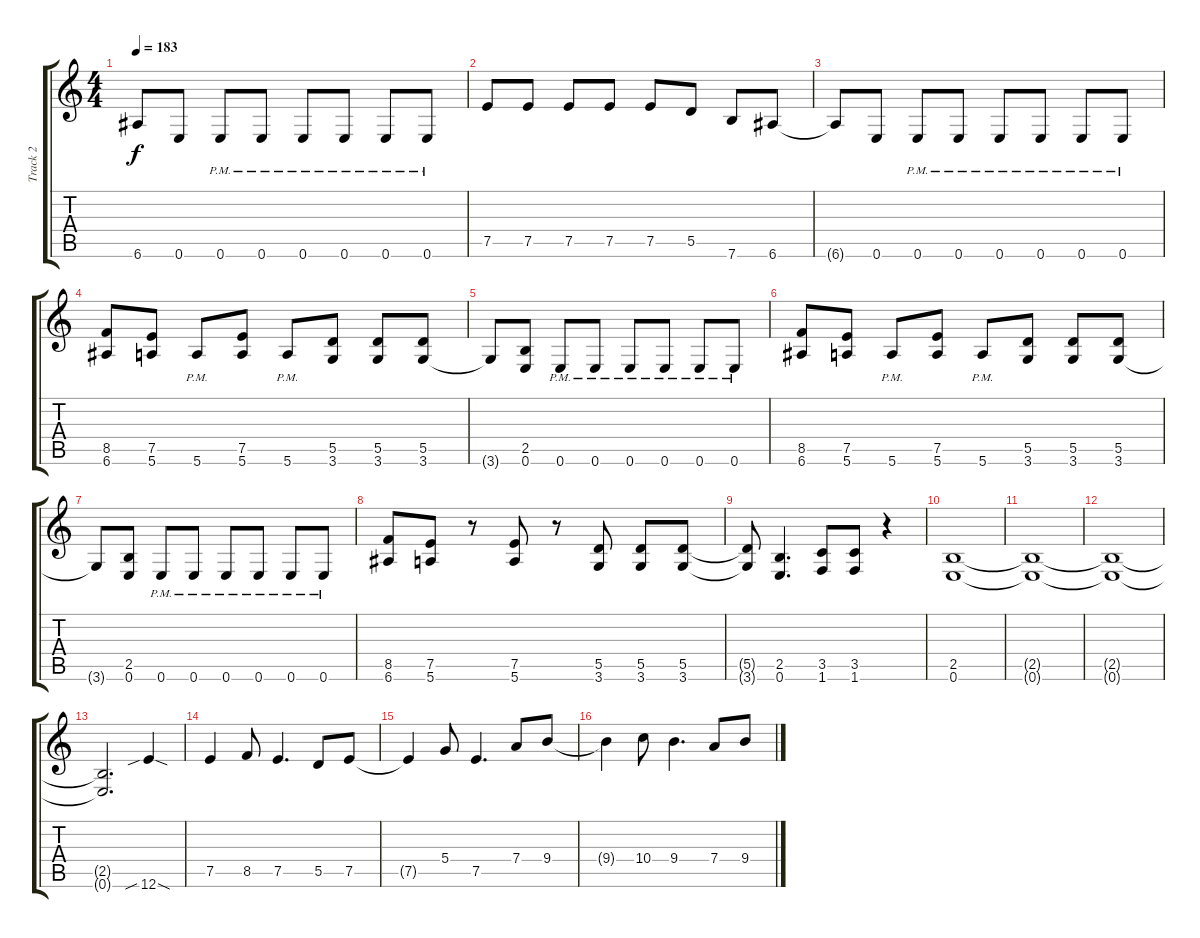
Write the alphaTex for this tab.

\track ("Track 2" "Track 2") {instrument overdrivenguitar}
\staff {score tabs}
\tuning (E4 B3 G3 D3 A2 E2) {hide}
\ts (4 4)
\tempo 183
\clef g2
\ks c
6.6{t}.8{dy f} 0.6.8 0.6{pm}.8 0.6{pm}.8 0.6{pm}.8 0.6{pm}.8 0.6{pm}.8 0.6{pm}.8 |
7.5.8 7.5.8 7.5.8 7.5.8 7.5.8 5.5.8 7.6.8 6.6.8 |
6.6{t}.8 0.6.8 0.6{pm}.8 0.6{pm}.8 0.6{pm}.8 0.6{pm}.8 0.6{pm}.8 0.6{pm}.8 |
(8.5 6.6).8 (7.5 5.6).8 5.6{pm}.8 (7.5 5.6).8 5.6{pm}.8 (5.5 3.6).8 (5.5 3.6).8 (5.5 3.6).8 |
3.6{t}.8 (2.5 0.6).8 0.6{pm}.8 0.6{pm}.8 0.6{pm}.8 0.6{pm}.8 0.6{pm}.8 0.6{pm}.8 |
(8.5 6.6).8 (7.5 5.6).8 5.6{pm}.8 (7.5 5.6).8 5.6{pm}.8 (5.5 3.6).8 (5.5 3.6).8 (5.5 3.6).8 |
3.6{t}.8 (2.5 0.6).8 0.6{pm}.8 0.6{pm}.8 0.6{pm}.8 0.6{pm}.8 0.6{pm}.8 0.6{pm}.8 |
(8.5 6.6).8 (7.5 5.6).8 r.8 (7.5 5.6).8 r.8 (5.5 3.6).8 (5.5 3.6).8 (5.5 3.6).8 |
(5.5{t} 3.6{t}).8 (2.5 0.6).4{d} (3.5 1.6).8 (3.5 1.6).8 r.4 |
(2.5 0.6).1 |
(2.5{t} 0.6{t}).1 |
(2.5{t} 0.6{t}).1 |
(2.5{t} 0.6{t}).2{d} 12.6{sib sod}.4 |
7.5.4 8.5.8 7.5.4{d} 5.5.8 7.5.8 |
7.5{t}.4 5.4.8 7.5.4{d} 7.4.8 9.4.8 |
9.4{t}.4 10.4.8 9.4.4{d} 7.4.8 9.4.8
